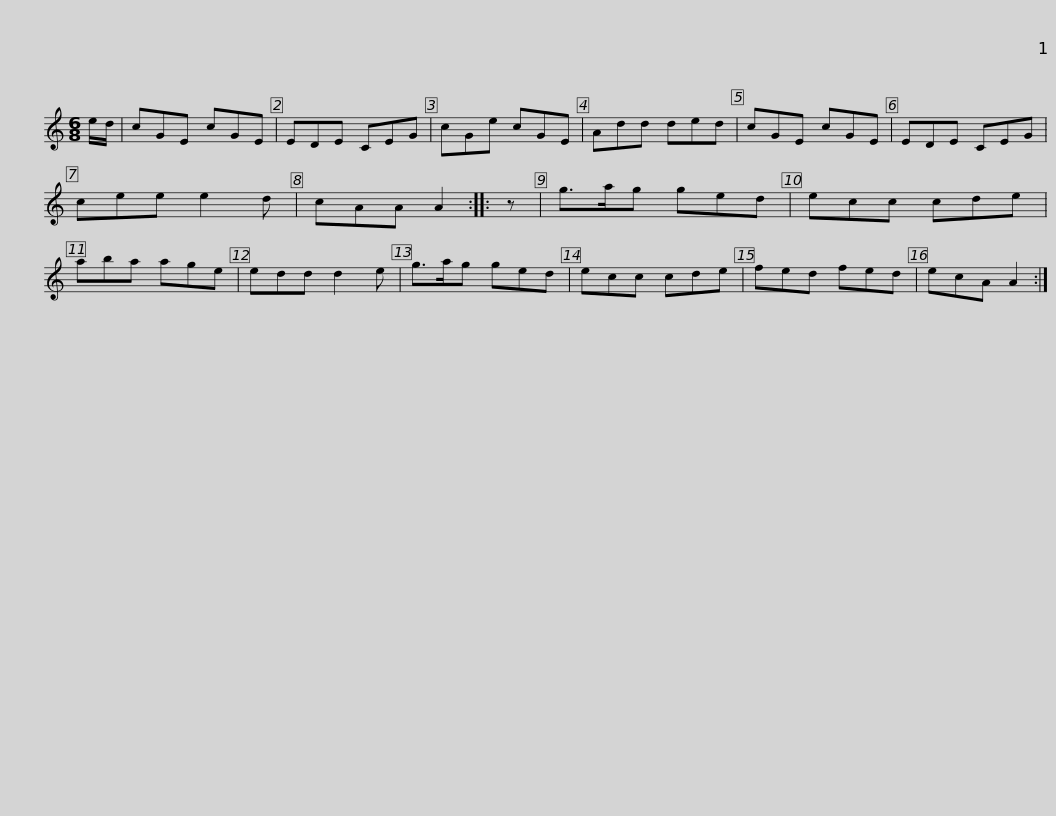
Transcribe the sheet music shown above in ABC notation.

X:1
L:1/8
M:6/8
I:linebreak $
K:C
V:1 treble
V:1
 e/d/ | cGE cGE | EDE CEG | cGe cGE | Add ded | %5
 cGE cGE | EDE CEG | cee e2 d |$ cAA A2 :: z | %10
 g>ag ged | ecc cde | aba age | edd d2 e | g>ag ged | %15
 ecc cde |$ fed fed | ecA A2 :| %18
